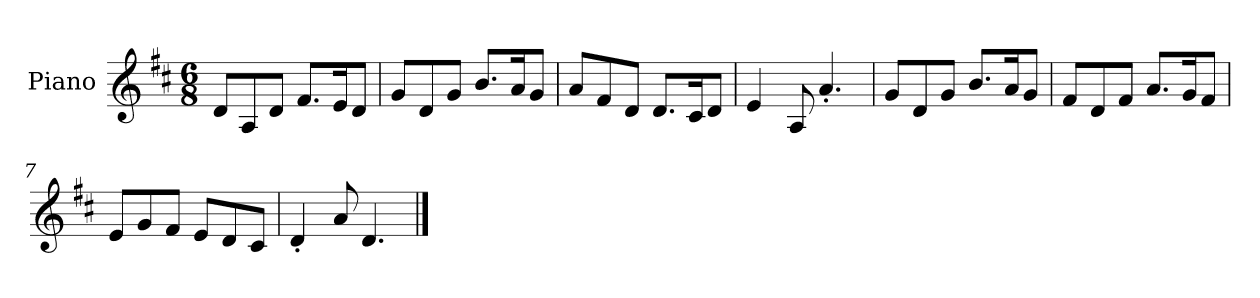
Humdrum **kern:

**kern
*part1
*staff1
*I"Piano
*I'Pno.
*clefG2
*k[f#c#]
*M6/8
*MM120
=1
8d/L
8A/
8d/J
8.f#/L
16e/K
8d/J
=2
8g/L
8d/
8g/J
8.b/L
16a/K
8g/J
=3
8a/L
8f#/
8d/J
8.d/L
16c#/K
8d/J
=4
4e/
8A/
4.a'/
=5
8g/L
8d/
8g/J
8.b/L
16a/K
8g/J
=6
8f#/L
8d/
8f#/J
8.a/L
16g/K
8f#/J
=7
8e/L
8g/
8f#/J
8e/L
8d/
8c#/J
!!LO:LB:g=z
=8
4d'/
8a/
4.d/
==
*-
